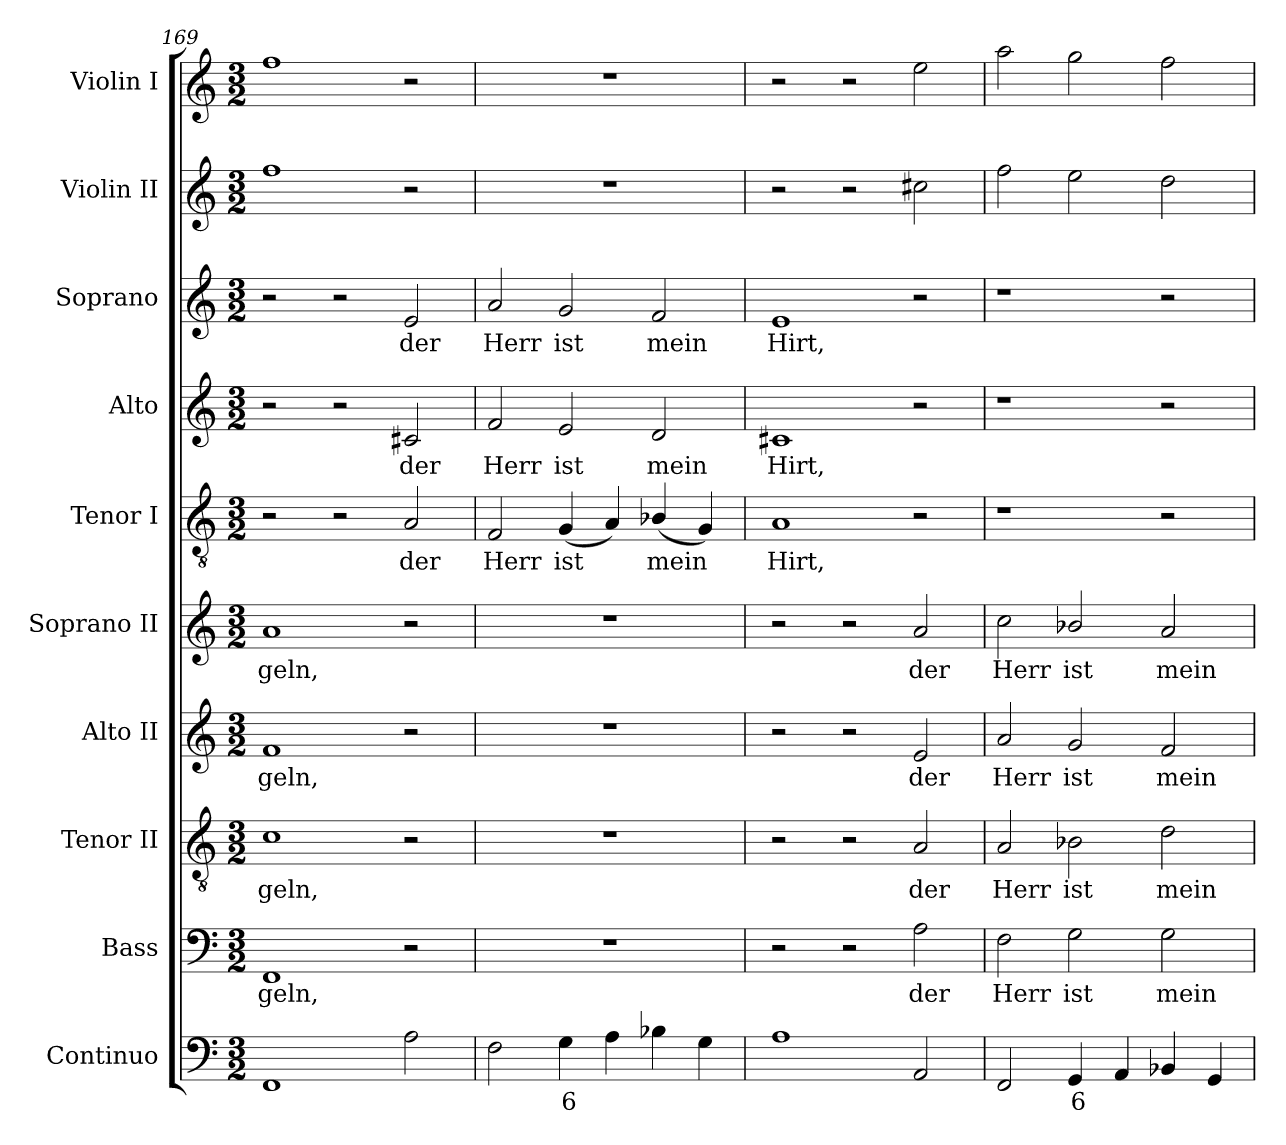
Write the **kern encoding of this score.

**kern	**text	**kern	**text	**kern	**text	**kern	**text	**kern	**text	**kern	**text	**kern	**text	**kern	**text	**kern	**kern
*part10	*part10	*part9	*part9	*part8	*part8	*part7	*part7	*part6	*part6	*part5	*part5	*part4	*part4	*part3	*part3	*part2	*part1
*staff10	*staff10	*staff9	*staff9	*staff8	*staff8	*staff7	*staff7	*staff6	*staff6	*staff5	*staff5	*staff4	*staff4	*staff3	*staff3	*staff2	*staff1
*I"Continuo	*	*I"Bass	*	*I"Tenor II	*	*I"Alto II	*	*I"Soprano II	*	*I"Tenor I	*	*I"Alto	*	*I"Soprano	*	*I"Violin II	*I"Violin I
*	*	*I'B	*	*I'T	*	*I'A	*	*I'S	*	*I'T	*	*I'A	*	*I'S	*	*I'Vln	*I'Vln
*clefF4	*	*clefF4	*	*clefGv2	*	*clefG2	*	*clefG2	*	*clefGv2	*	*clefG2	*	*clefG2	*	*clefG2	*clefG2
*k[]	*	*k[]	*	*k[]	*	*k[]	*	*k[]	*	*k[]	*	*k[]	*	*k[]	*	*k[]	*k[]
*C:	*	*C:	*	*C:	*	*C:	*	*C:	*	*C:	*	*C:	*	*C:	*	*C:	*C:
*M3/2	*	*M3/2	*	*M3/2	*	*M3/2	*	*M3/2	*	*M3/2	*	*M3/2	*	*M3/2	*	*M3/2	*M3/2
=169	=169	=169	=169	=169	=169	=169	=169	=169	=169	=169	=169	=169	=169	=169	=169	=169	=169
!	!	!	!LO:LY:b	!	!LO:LY:b	!	!LO:LY:b	!	!LO:LY:b	!	!	!	!	!	!	!	!
1FF	.	1FF	geln,	1c	geln,	1f	-geln,	1a	-geln,	2r	.	2r	.	2r	.	1ff	1ff
.	.	.	.	.	.	.	.	.	.	2r	.	2r	.	2r	.	.	.
!	!	!	!	!	!	!	!	!	!	!	!LO:LY:b	!	!LO:LY:b	!	!LO:LY:b	!	!
2A	.	2r	.	2r	.	2r	.	2r	.	2A	der	2c#X	der	2e	der	2r	2r
=170	=170	=170	=170	=170	=170	=170	=170	=170	=170	=170	=170	=170	=170	=170	=170	=170	=170
!	!	!LO:N:vis=1	!	!LO:N:vis=1	!	!LO:N:vis=1	!	!LO:N:vis=1	!	!	!LO:LY:b	!	!LO:LY:b	!	!LO:LY:b	!LO:N:vis=1	!LO:N:vis=1
2F	.	1.r	.	1.r	.	1.r	.	1.r	.	2F	Herr	2f	Herr	2a	Herr	1.r	1.r
!	!LO:LY:b	!	!	!	!	!	!	!	!	!	!LO:LY:b	!	!LO:LY:b	!	!LO:LY:b	!	!
4G	6	.	.	.	.	.	.	.	.	(<4G	ist	2e	ist	2g	ist	.	.
4A	.	.	.	.	.	.	.	.	.	4A)	.	.	.	.	.	.	.
!	!	!	!	!	!	!	!	!	!	!	!LO:LY:b	!	!LO:LY:b	!	!LO:LY:b	!	!
4B-X	.	.	.	.	.	.	.	.	.	(<4B-X/	mein	2d	mein	2f	mein	.	.
4G	.	.	.	.	.	.	.	.	.	4G)	.	.	.	.	.	.	.
=171	=171	=171	=171	=171	=171	=171	=171	=171	=171	=171	=171	=171	=171	=171	=171	=171	=171
!	!	!	!	!	!	!	!	!	!	!	!LO:LY:b	!	!LO:LY:b	!	!LO:LY:b	!	!
1A	.	2r	.	2r	.	2r	.	2r	.	1A	Hirt,	1c#X	Hirt,	1e	Hirt,	2r	2r
.	.	2r	.	2r	.	2r	.	2r	.	.	.	.	.	.	.	2r	2r
!	!	!	!LO:LY:b	!	!LO:LY:b	!	!LO:LY:b	!	!LO:LY:b	!	!	!	!	!	!	!	!
2AA	.	2A	der	2A	der	2e	der	2a	der	2r	.	2r	.	2r	.	2cc#X	2ee
=172	=172	=172	=172	=172	=172	=172	=172	=172	=172	=172	=172	=172	=172	=172	=172	=172	=172
!	!	!	!LO:LY:b	!	!LO:LY:b	!	!LO:LY:b	!	!LO:LY:b	!	!	!	!	!	!	!	!
2FF	.	2F	Herr	2A	Herr	2a	Herr	2cc	Herr	1r	.	1r	.	1r	.	2ff	2aa
!	!LO:LY:b	!	!LO:LY:b	!	!LO:LY:b	!	!LO:LY:b	!	!LO:LY:b	!	!	!	!	!	!	!	!
4GG	6	2G	ist	2B-X	ist	2g	ist	2b-X/	ist	.	.	.	.	.	.	2ee	2gg
4AA	.	.	.	.	.	.	.	.	.	.	.	.	.	.	.	.	.
!	!	!	!LO:LY:b	!	!LO:LY:b	!	!LO:LY:b	!	!LO:LY:b	!	!	!	!	!	!	!	!
4BB-X	.	2G	mein	2d	mein	2f	mein	2a	mein	2r	.	2r	.	2r	.	2dd	2ff
4GG	.	.	.	.	.	.	.	.	.	.	.	.	.	.	.	.	.
=	=	=	=	=	=	=	=	=	=	=	=	=	=	=	=	=	=
*-	*-	*-	*-	*-	*-	*-	*-	*-	*-	*-	*-	*-	*-	*-	*-	*-	*-
